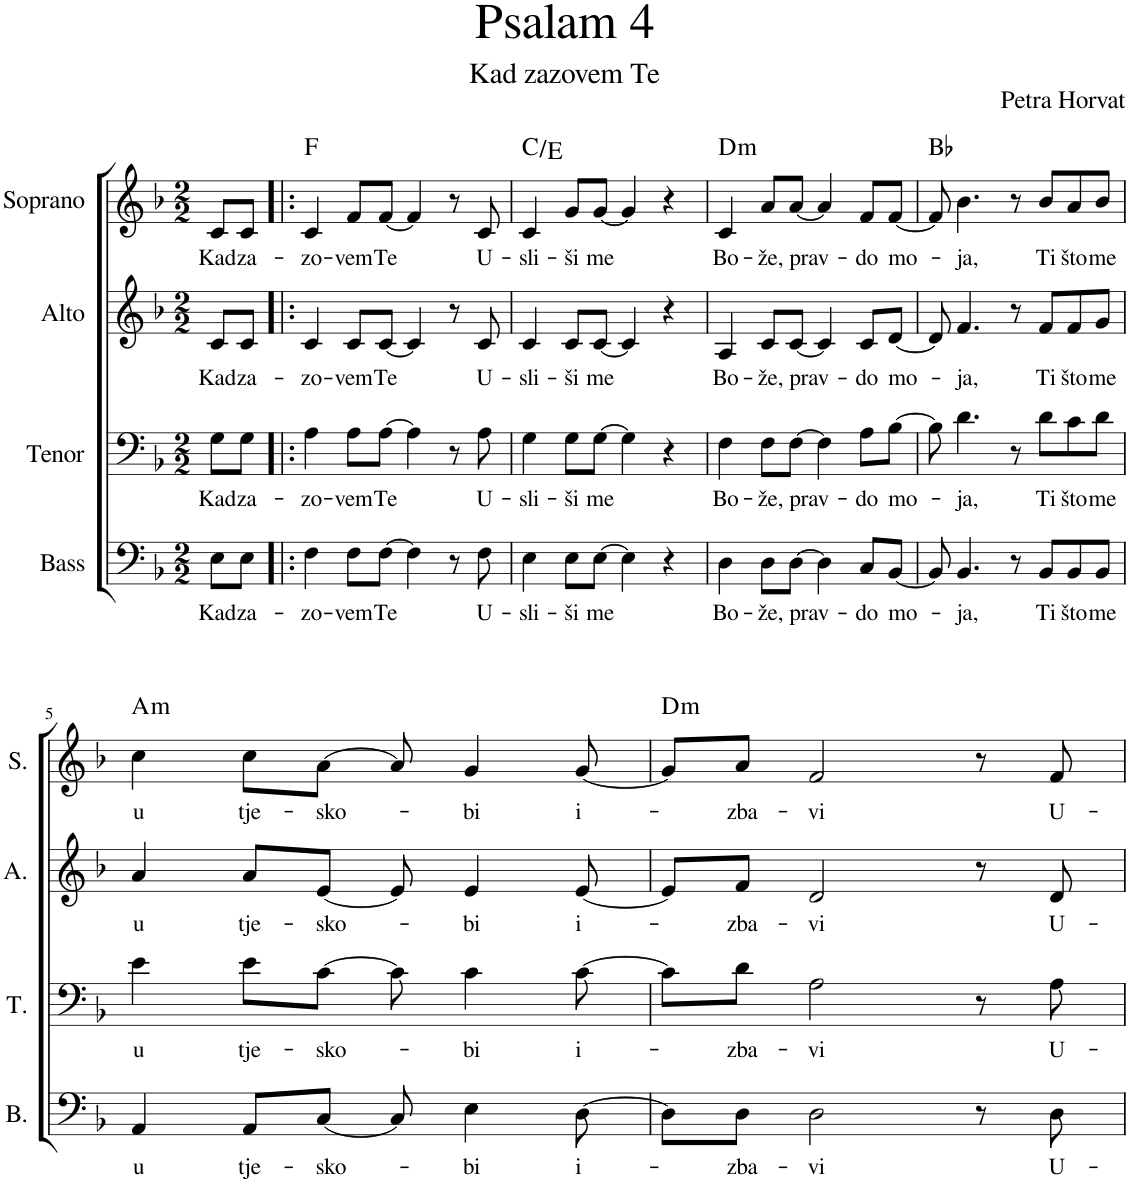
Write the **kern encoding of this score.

**kern	**text	**kern	**text	**kern	**text	**kern	**text	**harte
*part4	*part4	*part3	*part3	*part2	*part2	*part1	*part1	*part1
*staff4	*staff4	*staff3	*staff3	*staff2	*staff2	*staff1	*staff1	*
*I"Bass	*	*I"Tenor	*	*I"Alto	*	*I"Soprano	*	*
*I'B.	*	*I'T.	*	*I'A.	*	*I'S.	*	*
*clefF4	*	*clefF4	*	*clefG2	*	*clefG2	*	*
*k[b-]	*	*k[b-]	*	*k[b-]	*	*k[b-]	*	*
*M2/2	*	*M2/2	*	*M2/2	*	*M2/2	*	*
=	=	=	=	=	=	=	=	=
!	!LO:LY:b	!	!LO:LY:b	!	!LO:LY:b	!	!LO:LY:b	!
8E\L	Kad	8G\L	Kad	8c/L	Kad	8c/L	Kad	.
!	!LO:LY:b	!	!LO:LY:b	!	!LO:LY:b	!	!LO:LY:b	!
8E\J	za-	8G\J	za-	8c/J	za-	8c/J	za-	.
=1!|:	=1!|:	=1!|:	=1!|:	=1!|:	=1!|:	=1!|:	=1!|:	=1!|:
!	!LO:LY:b	!	!LO:LY:b	!	!LO:LY:b	!	!LO:LY:b	!
4F\	-zo-	4A\	-zo-	4c/	-zo-	4c/	-zo-	F:maj
!	!LO:LY:b	!	!LO:LY:b	!	!LO:LY:b	!	!LO:LY:b	!
8F\L	-vem	8A\L	-vem	8c/L	-vem	8f/L	-vem	.
!	!LO:LY:b	!	!LO:LY:b	!	!LO:LY:b	!	!LO:LY:b	!
[8F\J	Te	[8A\J	Te	[8c/J	Te	[8f/J	Te	.
4F\]	.	4A\]	.	4c/]	.	4f/]	.	.
8r	.	8r	.	8r	.	8r	.	.
!	!LO:LY:b	!	!LO:LY:b	!	!LO:LY:b	!	!LO:LY:b	!
8F\	U-	8A\	U-	8c/	U-	8c/	U-	.
=2	=2	=2	=2	=2	=2	=2	=2	=2
!	!LO:LY:b	!	!LO:LY:b	!	!LO:LY:b	!	!LO:LY:b	!
4E\	-sli-	4G\	-sli-	4c/	-sli-	4c/	-sli-	C:maj/3
!	!LO:LY:b	!	!LO:LY:b	!	!LO:LY:b	!	!LO:LY:b	!
8E\L	-ši	8G\L	-ši	8c/L	-ši	8g/L	-ši	.
!	!LO:LY:b	!	!LO:LY:b	!	!LO:LY:b	!	!LO:LY:b	!
[8E\J	me	[8G\J	me	[8c/J	me	[8g/J	me	.
4E\]	.	4G\]	.	4c/]	.	4g/]	.	.
4r	.	4r	.	4r	.	4r	.	.
=3	=3	=3	=3	=3	=3	=3	=3	=3
!	!LO:LY:b	!	!LO:LY:b	!	!LO:LY:b	!	!LO:LY:b	!LO:H:kt=m
4D\	Bo-	4F\	Bo-	4A/	Bo-	4c/	Bo-	D:min
!	!LO:LY:b	!	!LO:LY:b	!	!LO:LY:b	!	!LO:LY:b	!
8D\L	-že,	8F\L	-že,	8c/L	-že,	8a/L	-že,	.
!	!LO:LY:b	!	!LO:LY:b	!	!LO:LY:b	!	!LO:LY:b	!
[8D\J	prav-	[8F\J	prav-	[8c/J	prav-	[8a/J	prav-	.
4D\]	.	4F\]	.	4c/]	.	4a/]	.	.
!	!LO:LY:b	!	!LO:LY:b	!	!LO:LY:b	!	!LO:LY:b	!
8C/L	-do	8A\L	-do	8c/L	-do	8f/L	-do	.
!	!LO:LY:b	!	!LO:LY:b	!	!LO:LY:b	!	!LO:LY:b	!
[8BB-/J	mo-	[8B-\J	mo-	[8d/J	mo-	[8f/J	mo-	.
=4	=4	=4	=4	=4	=4	=4	=4	=4
8BB-/]	.	8B-\]	.	8d/]	.	8f/]	.	Bb:maj
!	!LO:LY:b	!	!LO:LY:b	!	!LO:LY:b	!	!LO:LY:b	!
4.BB-/	-ja,	4.d\	-ja,	4.f/	-ja,	4.b-\	-ja,	.
8r	.	8r	.	8r	.	8r	.	.
!	!LO:LY:b	!	!LO:LY:b	!	!LO:LY:b	!	!LO:LY:b	!
8BB-/L	Ti	8d\L	Ti	8f/L	Ti	8b-/L	Ti	.
!	!LO:LY:b	!	!LO:LY:b	!	!LO:LY:b	!	!LO:LY:b	!
8BB-/	što	8c\	što	8f/	što	8a/	što	.
!	!LO:LY:b	!	!LO:LY:b	!	!LO:LY:b	!	!LO:LY:b	!
8BB-/J	me	8d\J	me	8g/J	me	8b-/J	me	.
!!LO:LB:g=z
=5	=5	=5	=5	=5	=5	=5	=5	=5
!	!LO:LY:b	!	!LO:LY:b	!	!LO:LY:b	!	!LO:LY:b	!LO:H:kt=m
4AA/	u	4e\	u	4a/	u	4cc\	u	A:min
!	!LO:LY:b	!	!LO:LY:b	!	!LO:LY:b	!	!LO:LY:b	!
8AA/L	tje-	8e\L	tje-	8a/L	tje-	8cc\L	tje-	.
!	!LO:LY:b	!	!LO:LY:b	!	!LO:LY:b	!	!LO:LY:b	!
[8C/J	-sko-	[8c\J	-sko-	[8e/J	-sko-	[8a\J	-sko-	.
8C/]	.	8c\]	.	8e/]	.	8a/]	.	.
!	!LO:LY:b	!	!LO:LY:b	!	!LO:LY:b	!	!LO:LY:b	!
4E\	-bi	4c\	-bi	4e/	-bi	4g/	-bi	.
!	!LO:LY:b	!	!LO:LY:b	!	!LO:LY:b	!	!LO:LY:b	!
[8D\	i-	[8c\	i-	[8e/	i-	[8g/	i-	.
=6	=6	=6	=6	=6	=6	=6	=6	=6
!	!	!	!	!	!	!	!	!LO:H:kt=m
8D\L]	.	8c\L]	.	8e/L]	.	8g/L]	.	D:min
!	!LO:LY:b	!	!LO:LY:b	!	!LO:LY:b	!	!LO:LY:b	!
8D\J	-zba-	8d\J	-zba-	8f/J	-zba-	8a/J	-zba-	.
!	!LO:LY:b	!	!LO:LY:b	!	!LO:LY:b	!	!LO:LY:b	!
2D\	-vi	2A\	-vi	2d/	-vi	2f/	-vi	.
8r	.	8r	.	8r	.	8r	.	.
!	!LO:LY:b	!	!LO:LY:b	!	!LO:LY:b	!	!LO:LY:b	!
8D\	U-	8A\	U-	8d/	U-	8f/	U-	.
=	=	=	=	=	=	=	=	=
*-	*-	*-	*-	*-	*-	*-	*-	*-
